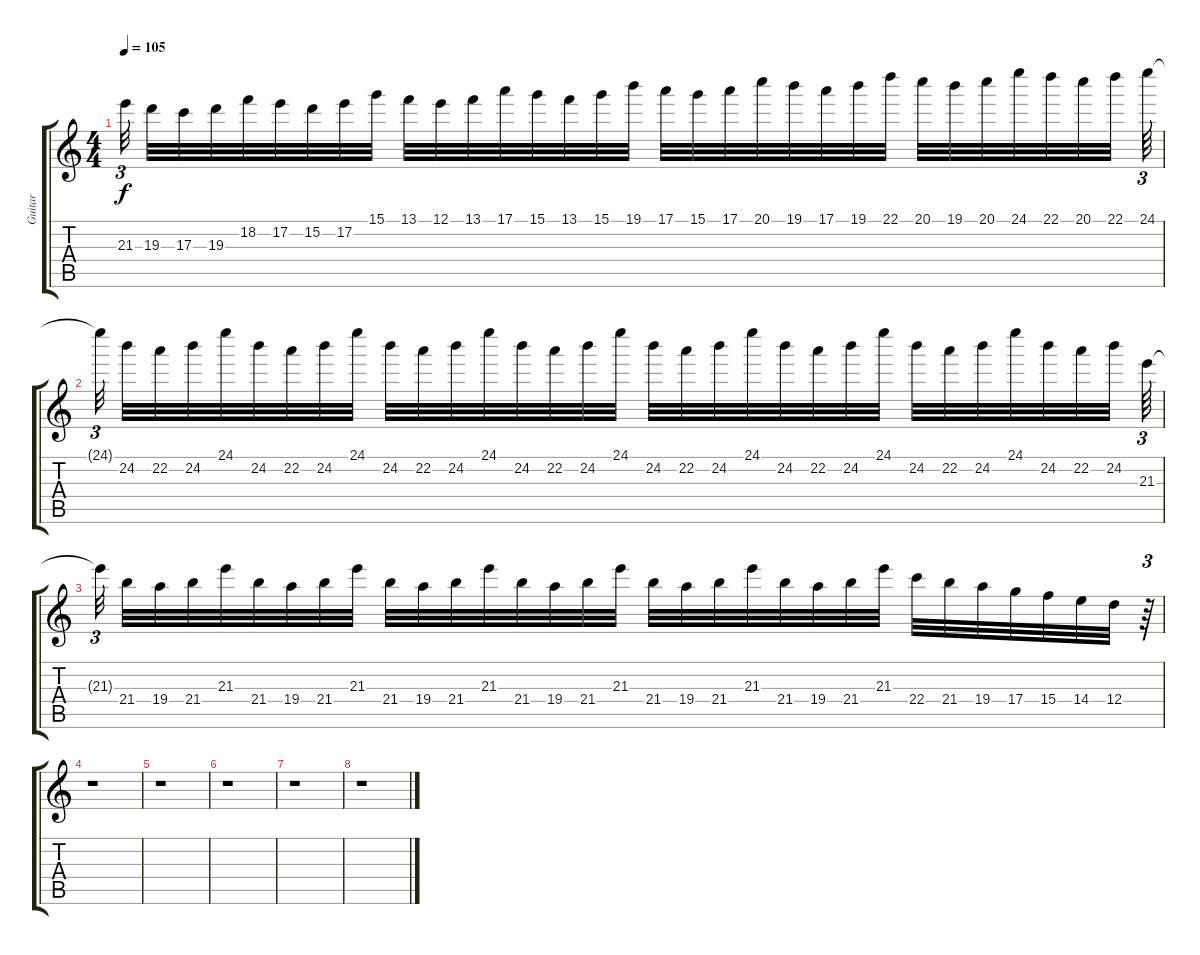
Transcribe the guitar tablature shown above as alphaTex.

\track ("Guitar" "Guitar") {instrument distortionguitar}
\staff {score tabs}
\tuning (E4 B3 G3 D3 A2 E2) {hide}
\ts (4 4)
\tempo 105
\clef g2
\ks c
21.3{t}.32{tu (3 2) dy f} 19.3.32 17.3.32 19.3.32 18.2.32 17.2.32 15.2.32 17.2.32 15.1.32 13.1.32 12.1.32 13.1.32 17.1.32 15.1.32 13.1.32 15.1.32 19.1.32 17.1.32 15.1.32 17.1.32 20.1.32 19.1.32 17.1.32 19.1.32 22.1.32 20.1.32 19.1.32 20.1.32 24.1.32 22.1.32 20.1.32 22.1.32 24.1.64{tu (3 2)} |
24.1{t}.32{tu (3 2)} 24.2.32 22.2.32 24.2.32 24.1.32 24.2.32 22.2.32 24.2.32 24.1.32 24.2.32 22.2.32 24.2.32 24.1.32 24.2.32 22.2.32 24.2.32 24.1.32 24.2.32 22.2.32 24.2.32 24.1.32 24.2.32 22.2.32 24.2.32 24.1.32 24.2.32 22.2.32 24.2.32 24.1.32 24.2.32 22.2.32 24.2.32 21.3.64{tu (3 2)} |
21.3{t}.32{tu (3 2)} 21.4.32 19.4.32 21.4.32 21.3.32 21.4.32 19.4.32 21.4.32 21.3.32 21.4.32 19.4.32 21.4.32 21.3.32 21.4.32 19.4.32 21.4.32 21.3.32 21.4.32 19.4.32 21.4.32 21.3.32 21.4.32 19.4.32 21.4.32 21.3.32 22.4.32 21.4.32 19.4.32 17.4.32 15.4.32 14.4.32 12.4.32 r.64{tu (3 2)} |
r.1 |
r.1 |
r.1 |
r.1 |
r.1
